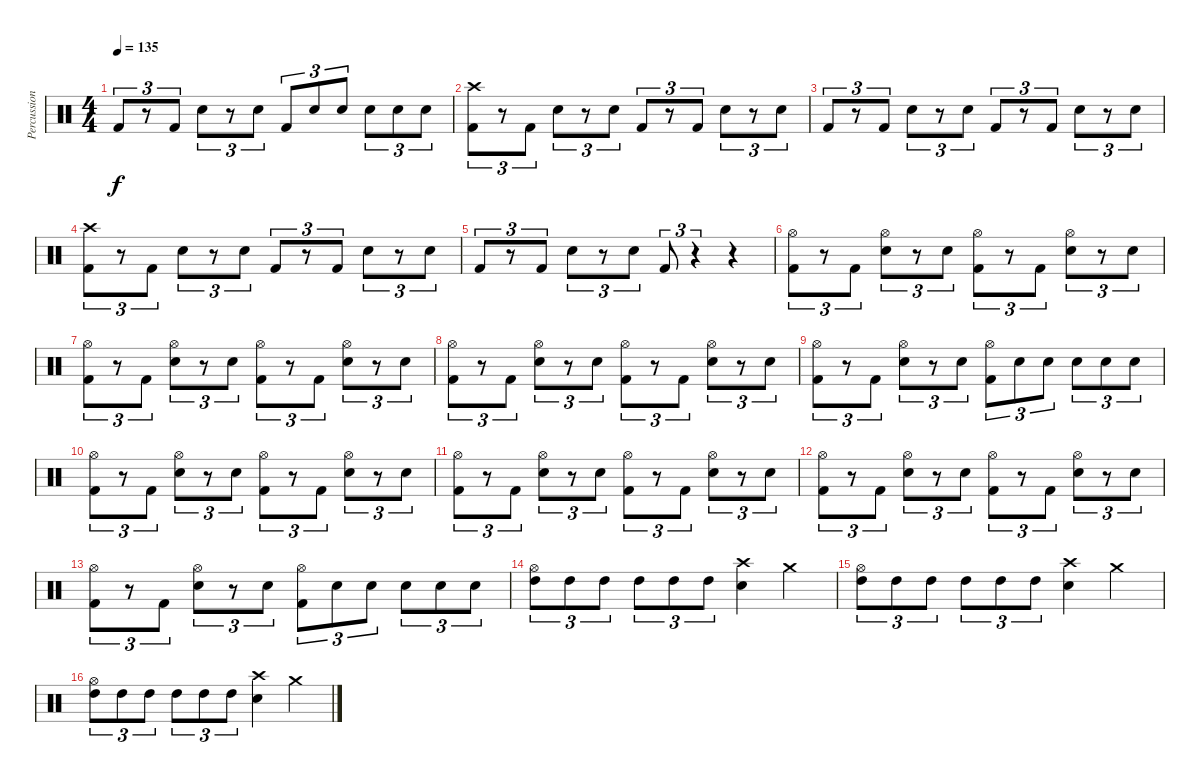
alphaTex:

\track ("Percussion" "Percussion") {instrument percussion}
\staff {score}
\articulation defaults
\ts (4 4)
\tempo 135
\clef neutral
\ks c "Kick (hit) 2".8{tu (3 2) dy f}
r.8{tu (3 2)} "Kick (hit) 2".8{tu (3 2)} "Snare (hit) 2".8{tu (3 2)} r.8{tu (3 2)} "Snare (hit) 2".8{tu (3 2)} "Kick (hit) 2".8{tu (3 2)} "Snare (hit) 2".8{tu (3 2)} "Snare (hit) 2".8{tu (3 2)} "Snare (hit) 2".8{tu (3 2)} "Snare (hit) 2".8{tu (3 2)} "Snare (hit) 2".8{tu (3 2)} |
("Kick (hit) 2" "Crash high (hit)").8{tu (3 2)} r.8{tu (3 2)} "Kick (hit) 2".8{tu (3 2)} "Snare (hit) 2".8{tu (3 2)} r.8{tu (3 2)} "Snare (hit) 2".8{tu (3 2)} "Kick (hit) 2".8{tu (3 2)} r.8{tu (3 2)} "Kick (hit) 2".8{tu (3 2)} "Snare (hit) 2".8{tu (3 2)} r.8{tu (3 2)} "Snare (hit) 2".8{tu (3 2)} |
"Kick (hit) 2".8{tu (3 2)} r.8{tu (3 2)} "Kick (hit) 2".8{tu (3 2)} "Snare (hit) 2".8{tu (3 2)} r.8{tu (3 2)} "Snare (hit) 2".8{tu (3 2)} "Kick (hit) 2".8{tu (3 2)} r.8{tu (3 2)} "Kick (hit) 2".8{tu (3 2)} "Snare (hit) 2".8{tu (3 2)} r.8{tu (3 2)} "Snare (hit) 2".8{tu (3 2)} |
("Kick (hit) 2" "Crash high (hit)").8{tu (3 2)} r.8{tu (3 2)} "Kick (hit) 2".8{tu (3 2)} "Snare (hit) 2".8{tu (3 2)} r.8{tu (3 2)} "Snare (hit) 2".8{tu (3 2)} "Kick (hit) 2".8{tu (3 2)} r.8{tu (3 2)} "Kick (hit) 2".8{tu (3 2)} "Snare (hit) 2".8{tu (3 2)} r.8{tu (3 2)} "Snare (hit) 2".8{tu (3 2)} |
"Kick (hit) 2".8{tu (3 2)} r.8{tu (3 2)} "Kick (hit) 2".8{tu (3 2)} "Snare (hit) 2".8{tu (3 2)} r.8{tu (3 2)} "Snare (hit) 2".8{tu (3 2)} "Kick (hit) 2".8{tu (3 2)} r.4{tu (3 2)} r.4 |
("Kick (hit) 2" "Hi-Hat (open)").8{tu (3 2)} r.8{tu (3 2)} "Kick (hit) 2".8{tu (3 2)} ("Snare (hit) 2" "Hi-Hat (open)").8{tu (3 2)} r.8{tu (3 2)} "Snare (hit) 2".8{tu (3 2)} ("Kick (hit) 2" "Hi-Hat (open)").8{tu (3 2)} r.8{tu (3 2)} "Kick (hit) 2".8{tu (3 2)} ("Snare (hit) 2" "Hi-Hat (open)").8{tu (3 2)} r.8{tu (3 2)} "Snare (hit) 2".8{tu (3 2)} |
("Kick (hit) 2" "Hi-Hat (open)").8{tu (3 2)} r.8{tu (3 2)} "Kick (hit) 2".8{tu (3 2)} ("Snare (hit) 2" "Hi-Hat (open)").8{tu (3 2)} r.8{tu (3 2)} "Snare (hit) 2".8{tu (3 2)} ("Kick (hit) 2" "Hi-Hat (open)").8{tu (3 2)} r.8{tu (3 2)} "Kick (hit) 2".8{tu (3 2)} ("Snare (hit) 2" "Hi-Hat (open)").8{tu (3 2)} r.8{tu (3 2)} "Snare (hit) 2".8{tu (3 2)} |
("Kick (hit) 2" "Hi-Hat (open)").8{tu (3 2)} r.8{tu (3 2)} "Kick (hit) 2".8{tu (3 2)} ("Snare (hit) 2" "Hi-Hat (open)").8{tu (3 2)} r.8{tu (3 2)} "Snare (hit) 2".8{tu (3 2)} ("Kick (hit) 2" "Hi-Hat (open)").8{tu (3 2)} r.8{tu (3 2)} "Kick (hit) 2".8{tu (3 2)} ("Snare (hit) 2" "Hi-Hat (open)").8{tu (3 2)} r.8{tu (3 2)} "Snare (hit) 2".8{tu (3 2)} |
("Kick (hit) 2" "Hi-Hat (open)").8{tu (3 2)} r.8{tu (3 2)} "Kick (hit) 2".8{tu (3 2)} ("Snare (hit) 2" "Hi-Hat (open)").8{tu (3 2)} r.8{tu (3 2)} "Snare (hit) 2".8{tu (3 2)} ("Kick (hit) 2" "Hi-Hat (open)").8{tu (3 2)} "Snare (hit) 2".8{tu (3 2)} "Snare (hit) 2".8{tu (3 2)} "Snare (hit) 2".8{tu (3 2)} "Snare (hit) 2".8{tu (3 2)} "Snare (hit) 2".8{tu (3 2)} |
("Kick (hit) 2" "Hi-Hat (open)").8{tu (3 2)} r.8{tu (3 2)} "Kick (hit) 2".8{tu (3 2)} ("Snare (hit) 2" "Hi-Hat (open)").8{tu (3 2)} r.8{tu (3 2)} "Snare (hit) 2".8{tu (3 2)} ("Kick (hit) 2" "Hi-Hat (open)").8{tu (3 2)} r.8{tu (3 2)} "Kick (hit) 2".8{tu (3 2)} ("Snare (hit) 2" "Hi-Hat (open)").8{tu (3 2)} r.8{tu (3 2)} "Snare (hit) 2".8{tu (3 2)} |
("Kick (hit) 2" "Hi-Hat (open)").8{tu (3 2)} r.8{tu (3 2)} "Kick (hit) 2".8{tu (3 2)} ("Snare (hit) 2" "Hi-Hat (open)").8{tu (3 2)} r.8{tu (3 2)} "Snare (hit) 2".8{tu (3 2)} ("Kick (hit) 2" "Hi-Hat (open)").8{tu (3 2)} r.8{tu (3 2)} "Kick (hit) 2".8{tu (3 2)} ("Snare (hit) 2" "Hi-Hat (open)").8{tu (3 2)} r.8{tu (3 2)} "Snare (hit) 2".8{tu (3 2)} |
("Kick (hit) 2" "Hi-Hat (open)").8{tu (3 2)} r.8{tu (3 2)} "Kick (hit) 2".8{tu (3 2)} ("Snare (hit) 2" "Hi-Hat (open)").8{tu (3 2)} r.8{tu (3 2)} "Snare (hit) 2".8{tu (3 2)} ("Kick (hit) 2" "Hi-Hat (open)").8{tu (3 2)} r.8{tu (3 2)} "Kick (hit) 2".8{tu (3 2)} ("Snare (hit) 2" "Hi-Hat (open)").8{tu (3 2)} r.8{tu (3 2)} "Snare (hit) 2".8{tu (3 2)} |
("Kick (hit) 2" "Hi-Hat (open)").8{tu (3 2)} r.8{tu (3 2)} "Kick (hit) 2".8{tu (3 2)} ("Snare (hit) 2" "Hi-Hat (open)").8{tu (3 2)} r.8{tu (3 2)} "Snare (hit) 2".8{tu (3 2)} ("Kick (hit) 2" "Hi-Hat (open)").8{tu (3 2)} "Snare (hit) 2".8{tu (3 2)} "Snare (hit) 2".8{tu (3 2)} "Snare (hit) 2".8{tu (3 2)} "Snare (hit) 2".8{tu (3 2)} "Snare (hit) 2".8{tu (3 2)} |
("High Tom (hit)" "Hi-Hat (open)").8{tu (3 2)} "High Tom (hit)".8{tu (3 2)} "High Tom (hit)".8{tu (3 2)} "High Tom (hit)".8{tu (3 2)} "High Tom (hit)".8{tu (3 2)} "High Tom (hit)".8{tu (3 2)} ("Snare (hit) 2" "Crash high (hit)").4 "Crash medium (hit)".4 |
("High Tom (hit)" "Hi-Hat (open)").8{tu (3 2)} "High Tom (hit)".8{tu (3 2)} "High Tom (hit)".8{tu (3 2)} "High Tom (hit)".8{tu (3 2)} "High Tom (hit)".8{tu (3 2)} "High Tom (hit)".8{tu (3 2)} ("Snare (hit) 2" "Crash high (hit)").4 "Crash medium (hit)".4 |
("High Tom (hit)" "Hi-Hat (open)").8{tu (3 2)} "High Tom (hit)".8{tu (3 2)} "High Tom (hit)".8{tu (3 2)} "High Tom (hit)".8{tu (3 2)} "High Tom (hit)".8{tu (3 2)} "High Tom (hit)".8{tu (3 2)} ("Snare (hit) 2" "Crash high (hit)").4 "Crash medium (hit)".4
